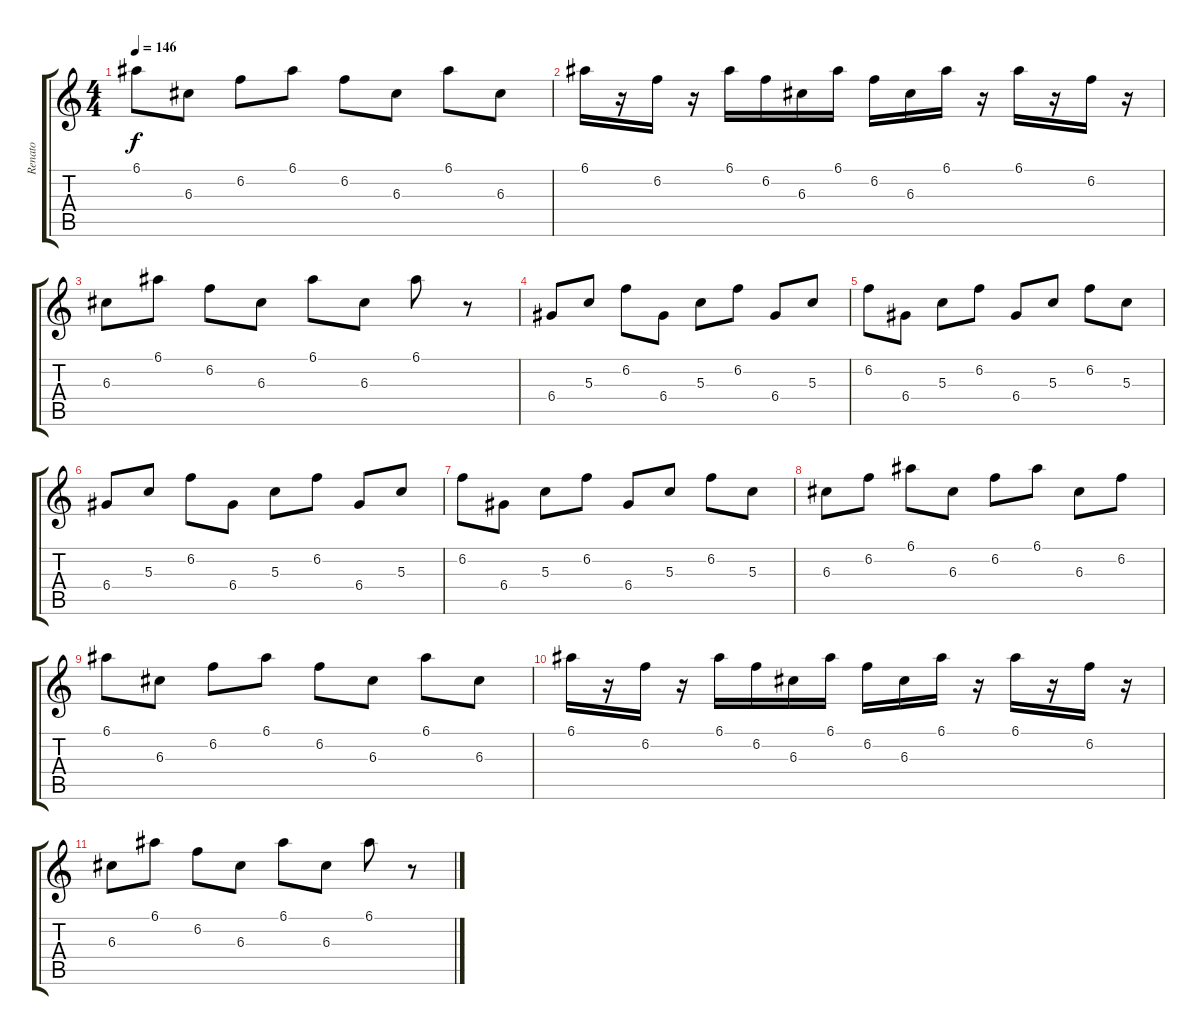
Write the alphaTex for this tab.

\track ("Renato" "Renato") {instrument electricguitarjazz}
\staff {score tabs}
\tuning (E4 B3 G3 D3 A2 E2) {hide}
\ts (4 4)
\tempo 146
\clef g2
\ks c
6.1.8{dy f} 6.3.8 6.2.8 6.1.8 6.2.8 6.3.8 6.1.8 6.3.8 |
6.1.16 r.16 6.2.16 r.16 6.1.16 6.2.16 6.3.16 6.1.16 6.2.16 6.3.16 6.1.16 r.16 6.1.16 r.16 6.2.16 r.16 |
6.3.8 6.1.8 6.2.8 6.3.8 6.1.8 6.3.8 6.1.8 r.8 |
6.4.8 5.3.8 6.2.8 6.4.8 5.3.8 6.2.8 6.4.8 5.3.8 |
6.2.8 6.4.8 5.3.8 6.2.8 6.4.8 5.3.8 6.2.8 5.3.8 |
6.4.8 5.3.8 6.2.8 6.4.8 5.3.8 6.2.8 6.4.8 5.3.8 |
6.2.8 6.4.8 5.3.8 6.2.8 6.4.8 5.3.8 6.2.8 5.3.8 |
6.3.8 6.2.8 6.1.8 6.3.8 6.2.8 6.1.8 6.3.8 6.2.8 |
6.1.8 6.3.8 6.2.8 6.1.8 6.2.8 6.3.8 6.1.8 6.3.8 |
6.1.16 r.16 6.2.16 r.16 6.1.16 6.2.16 6.3.16 6.1.16 6.2.16 6.3.16 6.1.16 r.16 6.1.16 r.16 6.2.16 r.16 |
6.3.8 6.1.8 6.2.8 6.3.8 6.1.8 6.3.8 6.1.8 r.8
